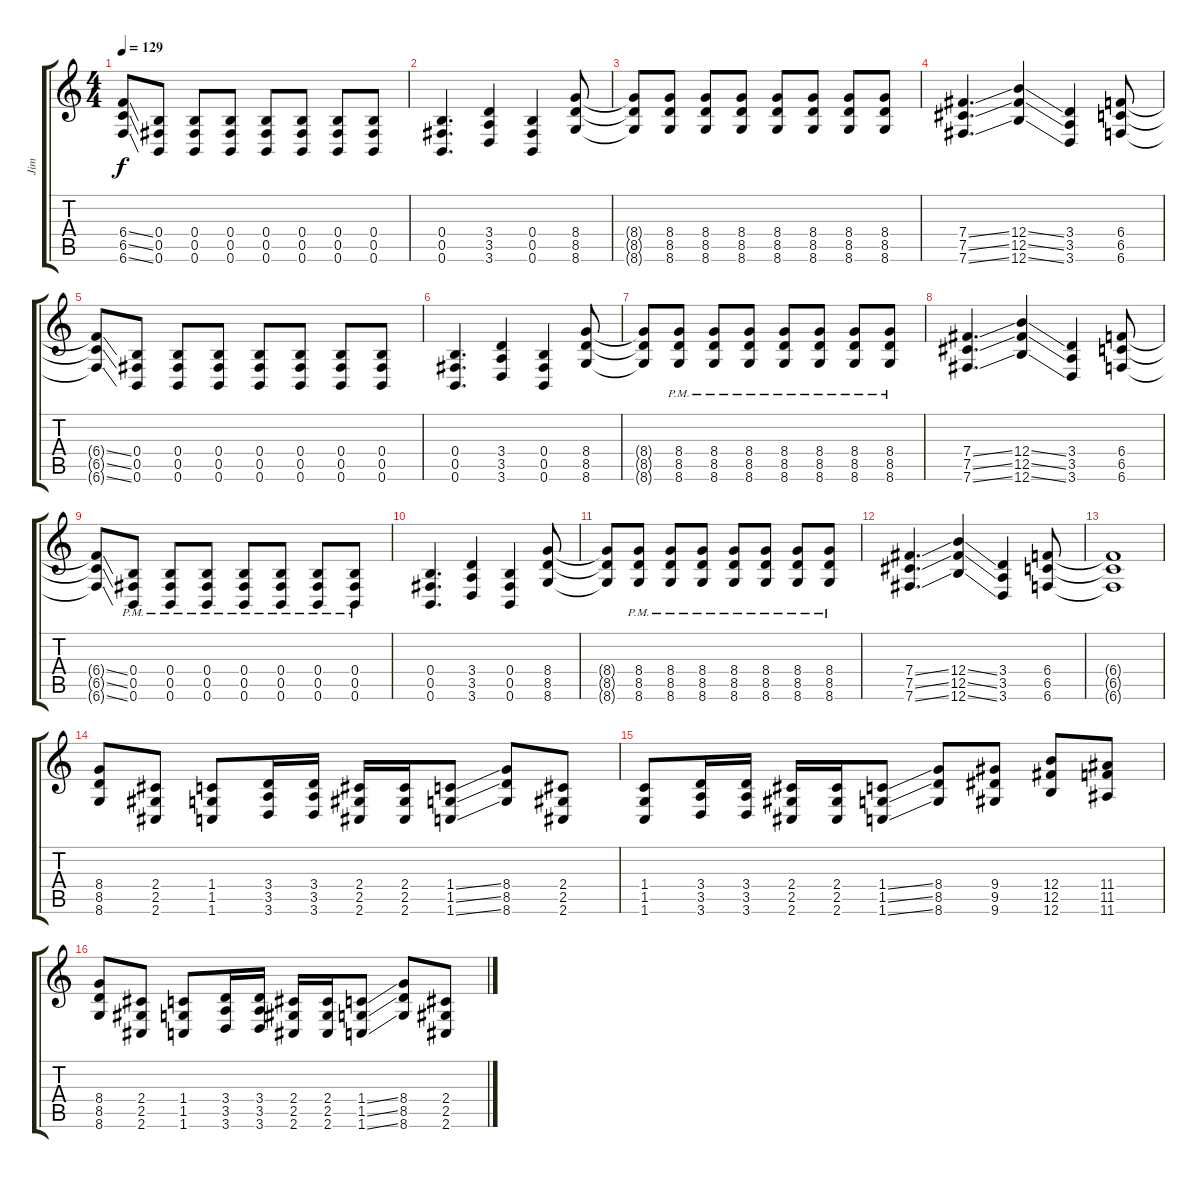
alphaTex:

\track ("Jim" "Jim") {instrument distortionguitar}
\staff {score tabs}
\tuning (Db4 Ab3 E3 B2 Gb2 B1) {hide}
\ts (4 4)
\tempo 129
\clef g2
\ks c
(6.4{ss t} 6.5{ss t} 6.6{ss t}).8{dy f} (0.4 0.5 0.6).8 (0.4 0.5 0.6).8 (0.4 0.5 0.6).8 (0.4 0.5 0.6).8 (0.4 0.5 0.6).8 (0.4 0.5 0.6).8 (0.4 0.5 0.6).8 |
(0.4 0.5 0.6).4{d} (3.4 3.5 3.6).4 (0.4 0.5 0.6).4 (8.4 8.5 8.6).8 |
(8.4{t} 8.5{t} 8.6{t}).8 (8.4 8.5 8.6).8 (8.4 8.5 8.6).8 (8.4 8.5 8.6).8 (8.4 8.5 8.6).8 (8.4 8.5 8.6).8 (8.4 8.5 8.6).8 (8.4 8.5 8.6).8 |
(7.4{ss} 7.5{ss} 7.6{ss}).4{d} (12.4{ss} 12.5{ss} 12.6{ss}).4 (3.4 3.5 3.6).4 (6.4 6.5 6.6).8 |
(6.4{ss t} 6.5{ss t} 6.6{ss t}).8 (0.4 0.5 0.6).8 (0.4 0.5 0.6).8 (0.4 0.5 0.6).8 (0.4 0.5 0.6).8 (0.4 0.5 0.6).8 (0.4 0.5 0.6).8 (0.4 0.5 0.6).8 |
(0.4 0.5 0.6).4{d} (3.4 3.5 3.6).4 (0.4 0.5 0.6).4 (8.4 8.5 8.6).8 |
(8.4{t} 8.5{t} 8.6{t}).8 (8.4{pm} 8.5{pm} 8.6{pm}).8 (8.4{pm} 8.5{pm} 8.6{pm}).8 (8.4{pm} 8.5{pm} 8.6{pm}).8 (8.4{pm} 8.5{pm} 8.6{pm}).8 (8.4{pm} 8.5{pm} 8.6{pm}).8 (8.4{pm} 8.5{pm} 8.6{pm}).8 (8.4{pm} 8.5{pm} 8.6{pm}).8 |
(7.4{ss} 7.5{ss} 7.6{ss}).4{d} (12.4{ss} 12.5{ss} 12.6{ss}).4 (3.4 3.5 3.6).4 (6.4 6.5 6.6).8 |
(6.4{ss t} 6.5{ss t} 6.6{ss t}).8 (0.4{pm} 0.5{pm} 0.6{pm}).8 (0.4{pm} 0.5{pm} 0.6{pm}).8 (0.4{pm} 0.5{pm} 0.6{pm}).8 (0.4{pm} 0.5{pm} 0.6{pm}).8 (0.4{pm} 0.5{pm} 0.6{pm}).8 (0.4{pm} 0.5{pm} 0.6{pm}).8 (0.4{pm} 0.5{pm} 0.6{pm}).8 |
(0.4 0.5 0.6).4{d} (3.4 3.5 3.6).4 (0.4 0.5 0.6).4 (8.4 8.5 8.6).8 |
(8.4{t} 8.5{t} 8.6{t}).8 (8.4{pm} 8.5{pm} 8.6{pm}).8 (8.4{pm} 8.5{pm} 8.6{pm}).8 (8.4{pm} 8.5{pm} 8.6{pm}).8 (8.4{pm} 8.5{pm} 8.6{pm}).8 (8.4{pm} 8.5{pm} 8.6{pm}).8 (8.4{pm} 8.5{pm} 8.6{pm}).8 (8.4{pm} 8.5{pm} 8.6{pm}).8 |
(7.4{ss} 7.5{ss} 7.6{ss}).4{d} (12.4{ss} 12.5{ss} 12.6{ss}).4 (3.4 3.5 3.6).4 (6.4 6.5 6.6).8 |
(6.4{t} 6.5{t} 6.6{t}).1 |
(8.4 8.5 8.6).8 (2.4 2.5 2.6).8 (1.4 1.5 1.6).8 (3.4 3.5 3.6).16 (3.4 3.5 3.6).16 (2.4 2.5 2.6).16 (2.4 2.5 2.6).16 (1.4{ss} 1.5{ss} 1.6{ss}).8 (8.4 8.5 8.6).8 (2.4 2.5 2.6).8 |
(1.4 1.5 1.6).8 (3.4 3.5 3.6).16 (3.4 3.5 3.6).16 (2.4 2.5 2.6).16 (2.4 2.5 2.6).16 (1.4{ss} 1.5{ss} 1.6{ss}).8 (8.4 8.5 8.6).8 (9.4 9.5 9.6).8 (12.4 12.5 12.6).8 (11.4 11.5 11.6).8 |
(8.4 8.5 8.6).8 (2.4 2.5 2.6).8 (1.4 1.5 1.6).8 (3.4 3.5 3.6).16 (3.4 3.5 3.6).16 (2.4 2.5 2.6).16 (2.4 2.5 2.6).16 (1.4{ss} 1.5{ss} 1.6{ss}).8 (8.4 8.5 8.6).8 (2.4 2.5 2.6).8
